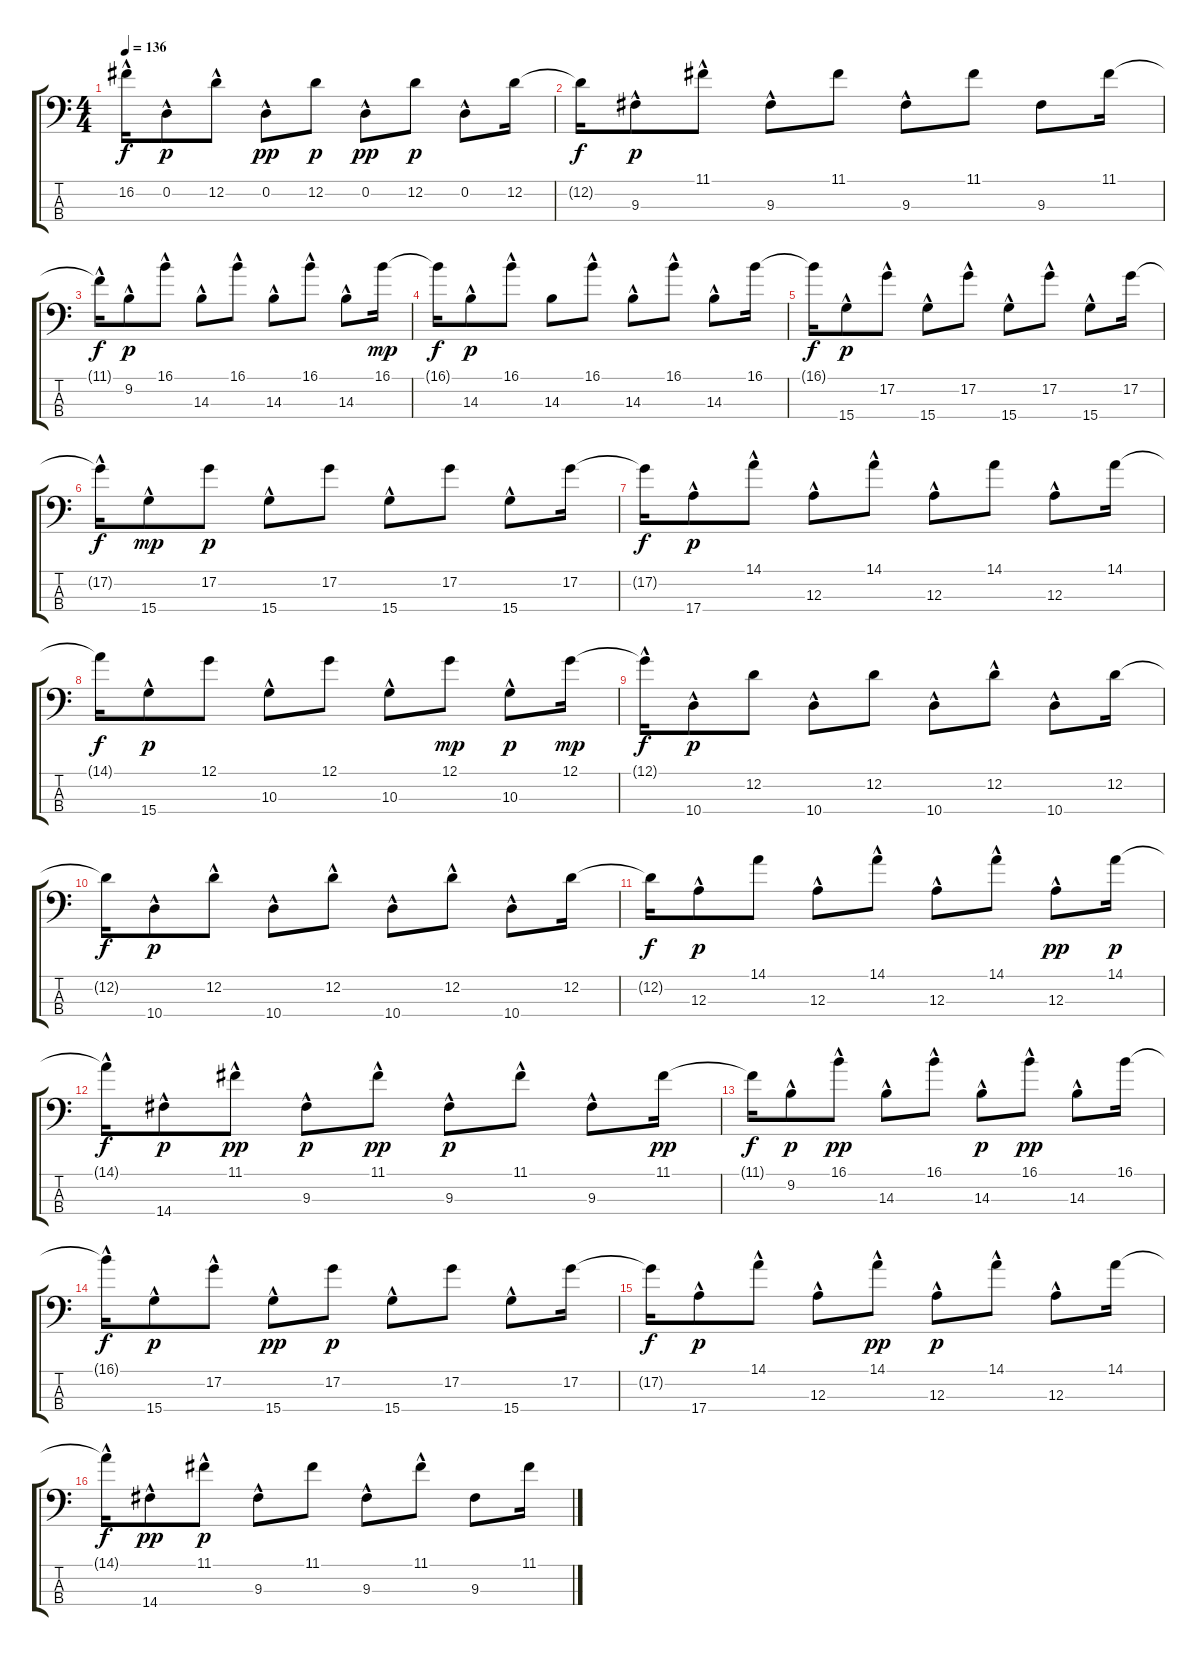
\track "" {instrument synthbass1}
\staff {score tabs}
\tuning (G2 D2 A1 E1) {hide}
\ts (4 4)
\tempo 136
\clef f4
\ks c
16.2{hac t}.16{dy f} 0.2{hac}.8{dy p} 12.2{hac}.8 0.2{hac}.8{dy pp} 12.2.8{dy p} 0.2{hac}.8{dy pp} 12.2.8{dy p} 0.2{hac}.8 12.2.16 |
12.2{t}.16{dy f} 9.3{hac}.8{dy p} 11.1{hac}.8 9.3{hac}.8 11.1.8 9.3{hac}.8 11.1.8 9.3.8 11.1.16 |
11.1{hac t}.16{dy f} 9.2{hac}.8{dy p} 16.1{hac}.8 14.3{hac}.8 16.1{hac}.8 14.3{hac}.8 16.1{hac}.8 14.3{hac}.8 16.1.16{dy mp} |
16.1{t}.16{dy f} 14.3{hac}.8{dy p} 16.1{hac}.8 14.3.8 16.1{hac}.8 14.3{hac}.8 16.1{hac}.8 14.3{hac}.8 16.1.16 |
16.1{t}.16{dy f} 15.4{hac}.8{dy p} 17.2{hac}.8 15.4{hac}.8 17.2{hac}.8 15.4{hac}.8 17.2{hac}.8 15.4{hac}.8 17.2.16 |
17.2{hac t}.16{dy f} 15.4{hac}.8{dy mp} 17.2.8{dy p} 15.4{hac}.8 17.2.8 15.4{hac}.8 17.2.8 15.4{hac}.8 17.2.16 |
17.2{t}.16{dy f} 17.4{hac}.8{dy p} 14.1{hac}.8 12.3{hac}.8 14.1{hac}.8 12.3{hac}.8 14.1.8 12.3{hac}.8 14.1.16 |
14.1{t}.16{dy f} 15.4{hac}.8{dy p} 12.1.8 10.3{hac}.8 12.1.8 10.3{hac}.8 12.1.8{dy mp} 10.3{hac}.8{dy p} 12.1.16{dy mp} |
12.1{hac t}.16{dy f} 10.4{hac}.8{dy p} 12.2.8 10.4{hac}.8 12.2.8 10.4{hac}.8 12.2{hac}.8 10.4{hac}.8 12.2.16 |
12.2{t}.16{dy f} 10.4{hac}.8{dy p} 12.2{hac}.8 10.4{hac}.8 12.2{hac}.8 10.4{hac}.8 12.2{hac}.8 10.4{hac}.8 12.2.16 |
12.2{t}.16{dy f} 12.3{hac}.8{dy p} 14.1.8 12.3{hac}.8 14.1{hac}.8 12.3{hac}.8 14.1{hac}.8 12.3{hac}.8{dy pp} 14.1.16{dy p} |
14.1{hac t}.16{dy f} 14.4{hac}.8{dy p} 11.1{hac}.8{dy pp} 9.3{hac}.8{dy p} 11.1{hac}.8{dy pp} 9.3{hac}.8{dy p} 11.1{hac}.8 9.3{hac}.8 11.1.16{dy pp} |
11.1{t}.16{dy f} 9.2{hac}.8{dy p} 16.1{hac}.8{dy pp} 14.3{hac}.8 16.1{hac}.8 14.3{hac}.8{dy p} 16.1{hac}.8{dy pp} 14.3{hac}.8 16.1.16 |
16.1{hac t}.16{dy f} 15.4{hac}.8{dy p} 17.2{hac}.8 15.4{hac}.8{dy pp} 17.2.8{dy p} 15.4{hac}.8 17.2.8 15.4{hac}.8 17.2.16 |
17.2{t}.16{dy f} 17.4{hac}.8{dy p} 14.1{hac}.8 12.3{hac}.8 14.1{hac}.8{dy pp} 12.3{hac}.8{dy p} 14.1{hac}.8 12.3{hac}.8 14.1.16 |
14.1{hac t}.16{dy f} 14.4{hac}.8{dy pp} 11.1{hac}.8{dy p} 9.3{hac}.8 11.1.8 9.3{hac}.8 11.1{hac}.8 9.3.8 11.1.16
